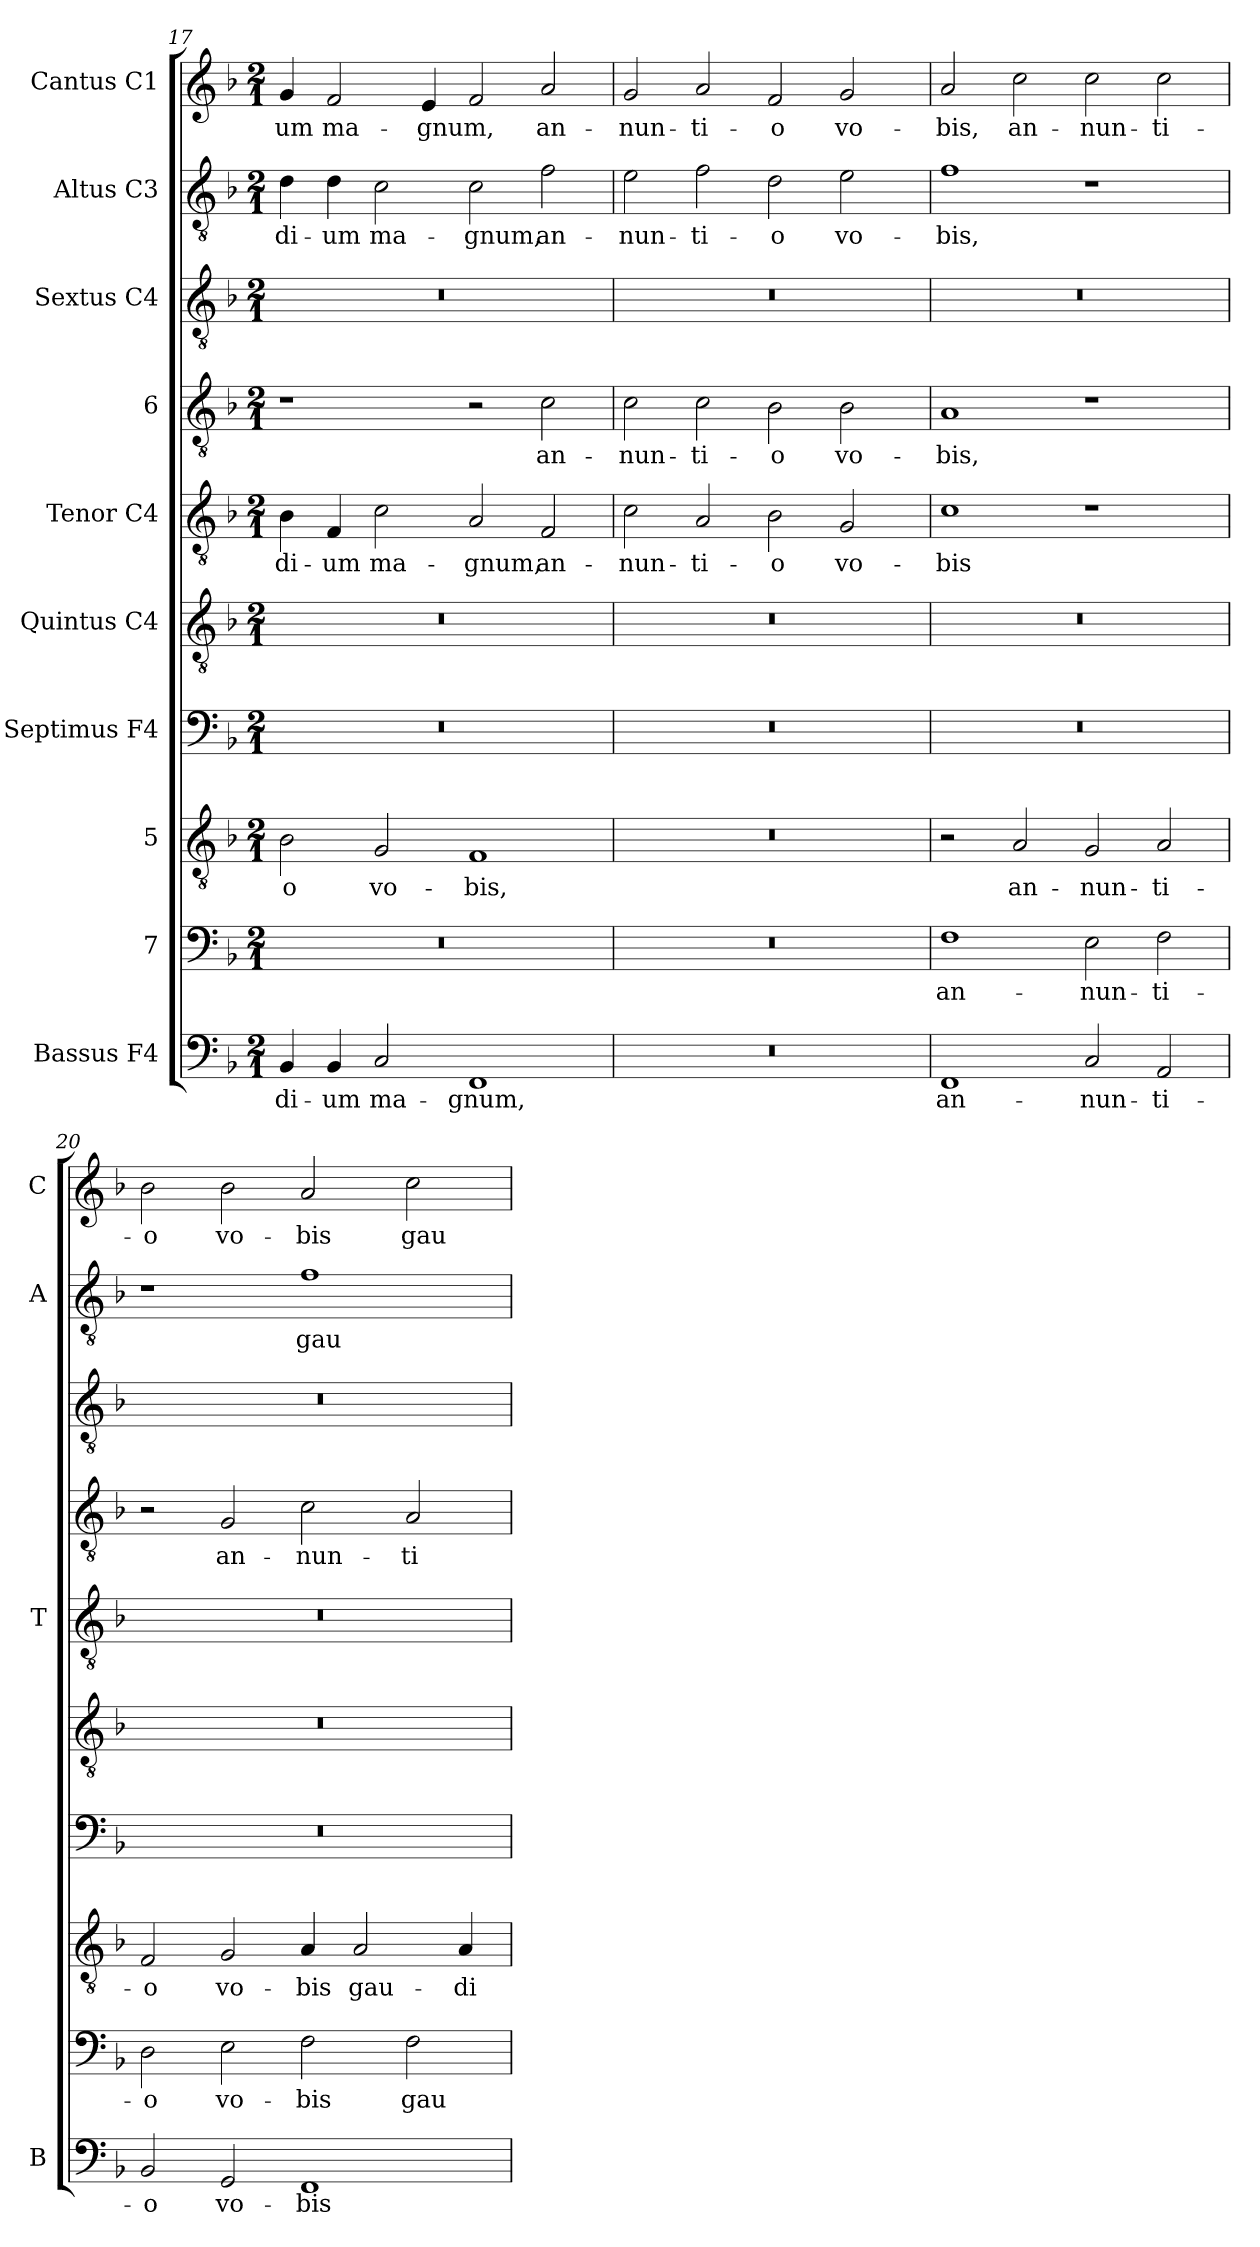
**kern	**text	**kern	**text	**kern	**text	**kern	**kern	**kern	**text	**kern	**text	**kern	**kern	**text	**kern	**text
*part10	*part10	*part9	*part9	*part8	*part8	*part7	*part6	*part5	*part5	*part4	*part4	*part3	*part2	*part2	*part1	*part1
*staff10	*staff10	*staff9	*staff9	*staff8	*staff8	*staff7	*staff6	*staff5	*staff5	*staff4	*staff4	*staff3	*staff2	*staff2	*staff1	*staff1
*I"Bassus  F4	*	*I"7	*	*I"5	*	*I"Septimus  F4	*I"Quintus  C4	*I"Tenor  C4	*	*I"6	*	*I"Sextus  C4	*I"Altus  C3	*	*I"Cantus  C1	*
*I'B	*	*	*	*	*	*	*	*I'T	*	*	*	*	*I'A	*	*I'C	*
*clefF4	*	*clefF4	*	*clefGv2	*	*clefF4	*clefGv2	*clefGv2	*	*clefGv2	*	*clefGv2	*clefGv2	*	*clefG2	*
*k[b-]	*	*k[b-]	*	*k[b-]	*	*k[b-]	*k[b-]	*k[b-]	*	*k[b-]	*	*k[b-]	*k[b-]	*	*k[b-]	*
*F:	*	*F:	*	*F:	*	*F:	*F:	*F:	*	*F:	*	*F:	*F:	*	*F:	*
*M2/1	*	*M2/1	*	*M2/1	*	*M2/1	*M2/1	*M2/1	*	*M2/1	*	*M2/1	*M2/1	*	*M2/1	*
=17	=17	=17	=17	=17	=17	=17	=17	=17	=17	=17	=17	=17	=17	=17	=17	=17
!	!LO:LY:b:cj	!	!	!	!LO:LY:b:cj	!	!	!	!LO:LY:b:cj	!	!	!	!	!LO:LY:b:cj	!	!LO:LY:b:cj
4BB-/	-di-	0r	.	2B-\	-o	0r	0r	4B-\	-di-	1r	.	0r	4d\	-di-	4g/	-um
!	!LO:LY:b:cj	!	!	!	!	!	!	!	!LO:LY:b:cj	!	!	!	!	!LO:LY:b:cj	!	!LO:LY:b:cj
4BB-/	-um	.	.	.	.	.	.	4F/	-um	.	.	.	4d\	-um	2f/	ma-
!	!LO:LY:b:cj	!	!	!	!LO:LY:b:cj	!	!	!	!LO:LY:b:cj	!	!	!	!	!LO:LY:b:cj	!	!
2C/	ma-	.	.	2G/	vo-	.	.	2c\	ma-	.	.	.	2c\	ma-	.	.
!	!	!	!	!	!	!	!	!	!	!	!	!	!	!	!	!LO:LY:b:cj
.	.	.	.	.	.	.	.	.	.	.	.	.	.	.	4e/	-gnum,
!	!LO:LY:b:cj	!	!	!	!LO:LY:b:cj	!	!	!	!LO:LY:b:cj	!	!	!	!	!LO:LY:b:cj	!	!LO:LY:b:cj
1FF	-gnum,	.	.	1F	-bis,	.	.	2A/	-gnum,	2r	.	.	2c\	-gnum,	2f/	.
!	!	!	!	!	!	!	!	!	!LO:LY:b:cj	!	!LO:LY:b:cj	!	!	!LO:LY:b:cj	!	!LO:LY:b:cj
.	.	.	.	.	.	.	.	2F/	an-	2c\	an-	.	2f\	an-	2a/	an-
=18	=18	=18	=18	=18	=18	=18	=18	=18	=18	=18	=18	=18	=18	=18	=18	=18
!	!	!	!	!	!	!	!	!	!LO:LY:b:cj	!	!LO:LY:b:cj	!	!	!LO:LY:b:cj	!	!LO:LY:b:cj
0r	.	0r	.	0r	.	0r	0r	2c\	-nun-	2c\	-nun-	0r	2e\	-nun-	2g/	-nun-
!	!	!	!	!	!	!	!	!	!LO:LY:b:cj	!	!LO:LY:b:cj	!	!	!LO:LY:b:cj	!	!LO:LY:b:cj
.	.	.	.	.	.	.	.	2A/	-ti-	2c\	-ti-	.	2f\	-ti-	2a/	-ti-
!	!	!	!	!	!	!	!	!	!LO:LY:b:cj	!	!LO:LY:b:cj	!	!	!LO:LY:b:cj	!	!LO:LY:b:cj
.	.	.	.	.	.	.	.	2B-\	-o	2B-\	-o	.	2d\	-o	2f/	-o
!	!	!	!	!	!	!	!	!	!LO:LY:b:cj	!	!LO:LY:b:cj	!	!	!LO:LY:b:cj	!	!LO:LY:b:cj
.	.	.	.	.	.	.	.	2G/	vo-	2B-\	vo-	.	2e\	vo-	2g/	vo-
=19	=19	=19	=19	=19	=19	=19	=19	=19	=19	=19	=19	=19	=19	=19	=19	=19
!	!LO:LY:b:cj	!	!LO:LY:b:cj	!	!	!	!	!	!LO:LY:b:cj	!	!LO:LY:b:cj	!	!	!LO:LY:b:cj	!	!LO:LY:b:cj
1FF	an-	1F	an-	2r	.	0r	0r	1c	-bis	1A	-bis,	0r	1f	-bis,	2a/	-bis,
!	!	!	!	!	!LO:LY:b:cj	!	!	!	!	!	!	!	!	!	!	!LO:LY:b:cj
.	.	.	.	2A/	an-	.	.	.	.	.	.	.	.	.	2cc\	an-
!	!LO:LY:b:cj	!	!LO:LY:b:cj	!	!LO:LY:b:cj	!	!	!	!	!	!	!	!	!	!	!LO:LY:b:cj
2C/	-nun-	2E\	-nun-	2G/	-nun-	.	.	1r	.	1r	.	.	1r	.	2cc\	-nun-
!	!LO:LY:b:cj	!	!LO:LY:b:cj	!	!LO:LY:b:cj	!	!	!	!	!	!	!	!	!	!	!LO:LY:b:cj
2AA/	-ti-	2F\	-ti-	2A/	-ti-	.	.	.	.	.	.	.	.	.	2cc\	-ti-
=20	=20	=20	=20	=20	=20	=20	=20	=20	=20	=20	=20	=20	=20	=20	=20	=20
!	!LO:LY:b:cj	!	!LO:LY:b:cj	!	!LO:LY:b:cj	!	!	!	!	!	!	!	!	!	!	!LO:LY:b:cj
2BB-/	-o	2D\	-o	2F/	-o	0r	0r	0r	.	2r	.	0r	1r	.	2b-\	-o
!	!LO:LY:b:cj	!	!LO:LY:b:cj	!	!LO:LY:b:cj	!	!	!	!	!	!LO:LY:b:cj	!	!	!	!	!LO:LY:b:cj
2GG/	vo-	2E\	vo-	2G/	vo-	.	.	.	.	2G/	an-	.	.	.	2b-\	vo-
!	!LO:LY:b:cj	!	!LO:LY:b:cj	!	!LO:LY:b:cj	!	!	!	!	!	!LO:LY:b:cj	!	!	!LO:LY:b:cj	!	!LO:LY:b:cj
1FF	-bis	2F\	-bis	4A/	-bis	.	.	.	.	2c\	-nun-	.	1f	gau-	2a/	-bis
!	!	!	!	!	!LO:LY:b:cj	!	!	!	!	!	!	!	!	!	!	!
.	.	.	.	2A/	gau-	.	.	.	.	.	.	.	.	.	.	.
!	!	!	!LO:LY:b:cj	!	!	!	!	!	!	!	!LO:LY:b:cj	!	!	!	!	!LO:LY:b:cj
.	.	2F\	gau-	.	.	.	.	.	.	2A/	-ti-	.	.	.	2cc\	gau-
!	!	!	!	!	!LO:LY:b:cj	!	!	!	!	!	!	!	!	!	!	!
.	.	.	.	4A/	-di-	.	.	.	.	.	.	.	.	.	.	.
=	=	=	=	=	=	=	=	=	=	=	=	=	=	=	=	=
*-	*-	*-	*-	*-	*-	*-	*-	*-	*-	*-	*-	*-	*-	*-	*-	*-
